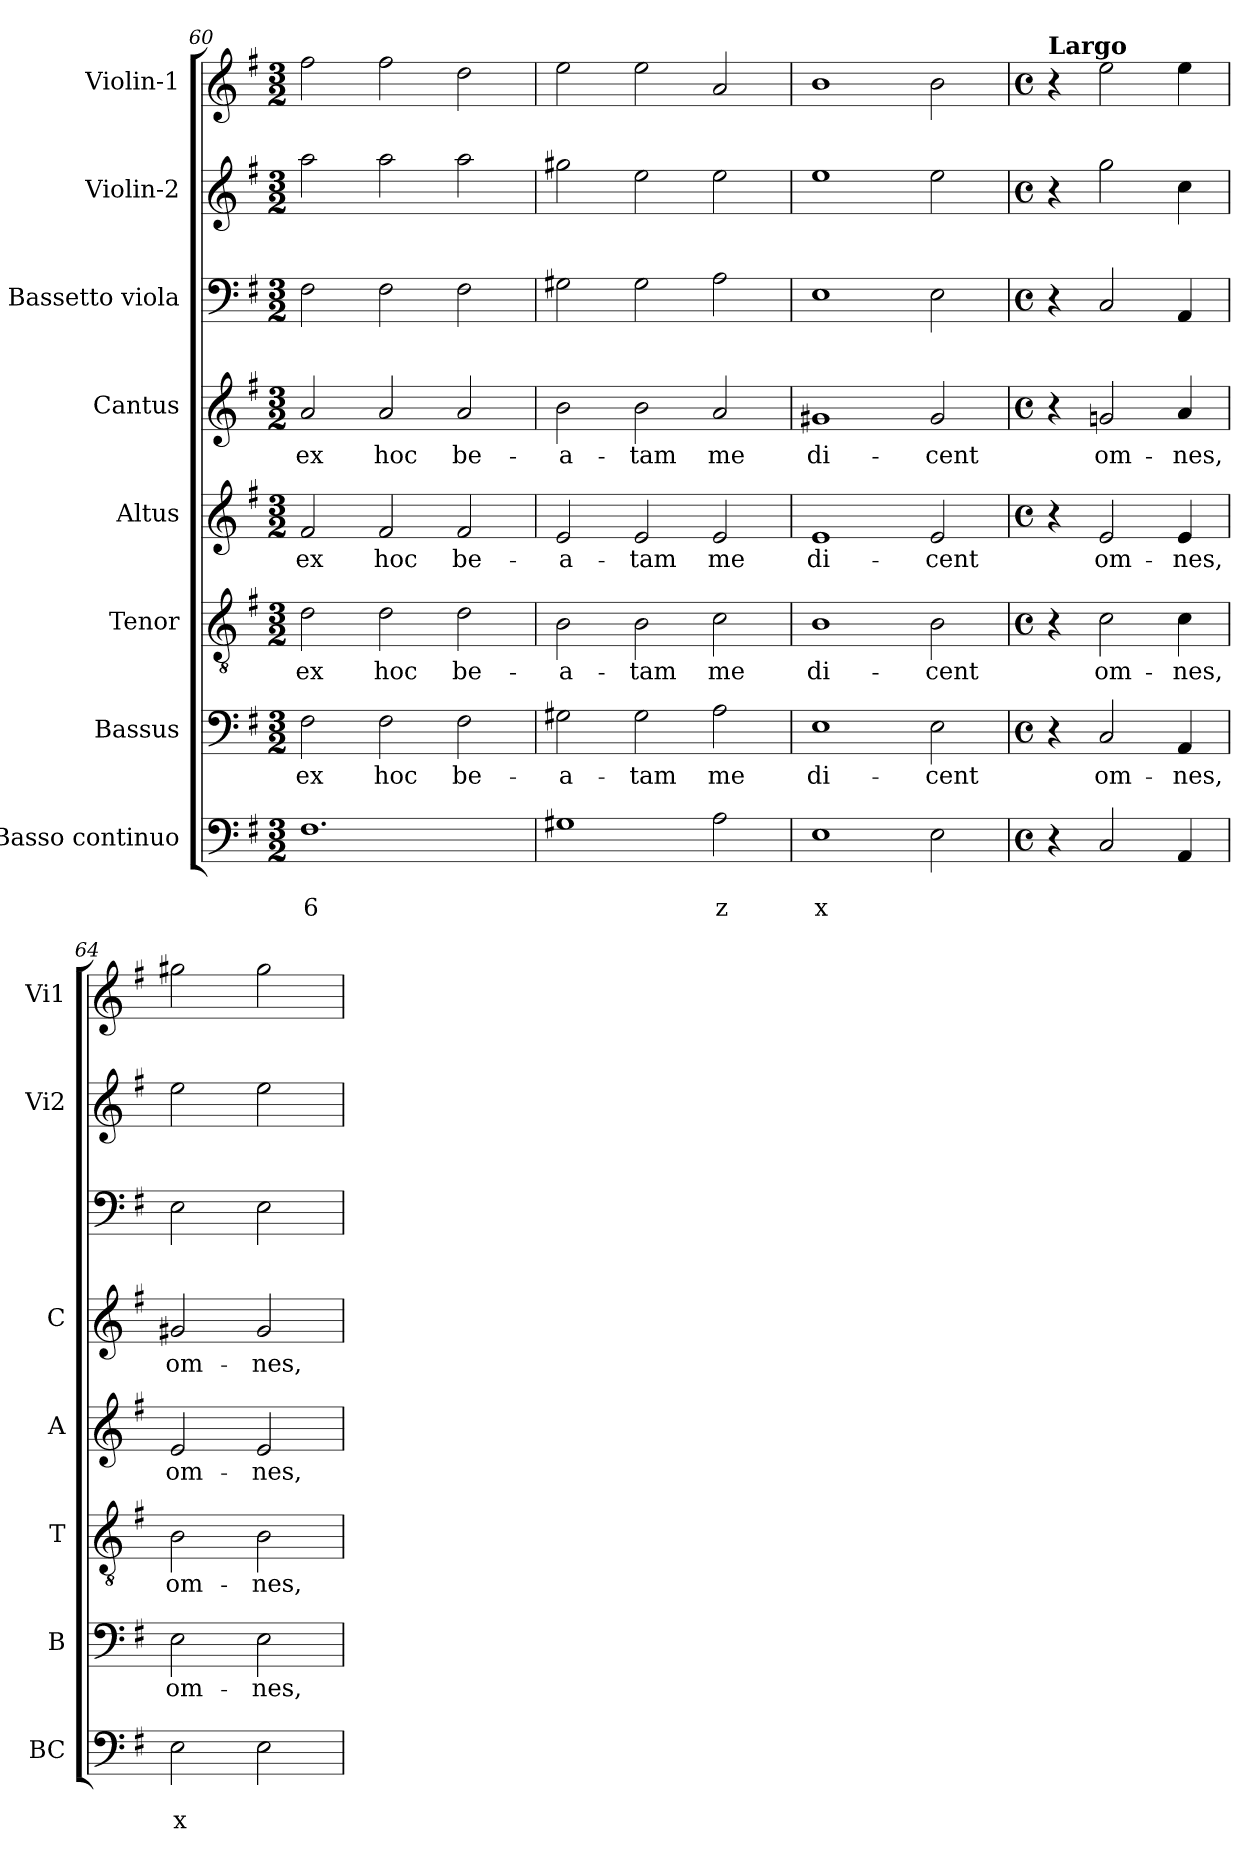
**kern	**text	**text	**kern	**text	**kern	**text	**kern	**text	**kern	**text	**kern	**kern	**kern
*part8	*part8	*part8	*part7	*part7	*part6	*part6	*part5	*part5	*part4	*part4	*part3	*part2	*part1
*staff8	*staff8	*staff8	*staff7	*staff7	*staff6	*staff6	*staff5	*staff5	*staff4	*staff4	*staff3	*staff2	*staff1
*I"Basso continuo	*	*	*I"Bassus	*	*I"Tenor	*	*I"Altus	*	*I"Cantus	*	*I"Bassetto viola	*I"Violin-2	*I"Violin-1
*I'BC	*	*	*I'B	*	*I'T	*	*I'A	*	*I'C	*	*	*I'Vi2	*I'Vi1
*clefF4	*	*	*clefF4	*	*clefGv2	*	*clefG2	*	*clefG2	*	*clefF4	*clefG2	*clefG2
*k[f#]	*	*	*k[f#]	*	*k[f#]	*	*k[f#]	*	*k[f#]	*	*k[f#]	*k[f#]	*k[f#]
*G:	*	*	*G:	*	*G:	*	*G:	*	*G:	*	*G:	*G:	*G:
*M3/2	*	*	*M3/2	*	*M3/2	*	*M3/2	*	*M3/2	*	*M3/2	*M3/2	*M3/2
=60	=60	=60	=60	=60	=60	=60	=60	=60	=60	=60	=60	=60	=60
!	!	!LO:LY:b	!	!LO:LY:b	!	!LO:LY:b	!	!LO:LY:b	!	!LO:LY:b	!	!	!
1.F#	.	6	2F#\	ex	2d\	ex	2f#/	ex	2a/	ex	2F#\	2aa\	2ff#\
!	!	!	!	!LO:LY:b	!	!LO:LY:b	!	!LO:LY:b	!	!LO:LY:b	!	!	!
.	.	.	2F#\	hoc	2d\	hoc	2f#/	hoc	2a/	hoc	2F#\	2aa\	2ff#\
!	!	!	!	!LO:LY:b	!	!LO:LY:b	!	!LO:LY:b	!	!LO:LY:b	!	!	!
.	.	.	2F#\	be-	2d\	be-	2f#/	be-	2a/	be-	2F#\	2aa\	2dd\
=61	=61	=61	=61	=61	=61	=61	=61	=61	=61	=61	=61	=61	=61
!	!	!	!	!LO:LY:b	!	!LO:LY:b	!	!LO:LY:b	!	!LO:LY:b	!	!	!
1G#X	.	.	2G#X\	-a-	2B\	-a-	2e/	-a-	2b\	-a-	2G#X\	2gg#X\	2ee\
!	!	!	!	!LO:LY:b	!	!LO:LY:b	!	!LO:LY:b	!	!LO:LY:b	!	!	!
.	.	.	2G#\	-tam	2B\	-tam	2e/	-tam	2b\	-tam	2G#\	2ee\	2ee\
!	!	!LO:LY:b	!	!LO:LY:b	!	!LO:LY:b	!	!LO:LY:b	!	!LO:LY:b	!	!	!
2A\	.	z	2A\	me	2c\	me	2e/	me	2a/	me	2A\	2ee\	2a/
=62	=62	=62	=62	=62	=62	=62	=62	=62	=62	=62	=62	=62	=62
!	!	!LO:LY:b	!	!LO:LY:b	!	!LO:LY:b	!	!LO:LY:b	!	!LO:LY:b	!	!	!
1E	.	x	1E	di-	1B	di-	1e	di-	1g#X	di-	1E	1ee	1b
!	!	!	!	!LO:LY:b	!	!LO:LY:b	!	!LO:LY:b	!	!LO:LY:b	!	!	!
2E\	.	.	2E\	-cent	2B\	-cent	2e/	-cent	2g#/	-cent	2E\	2ee\	2b\
!!LO:PB:g=z
=63	=63	=63	=63	=63	=63	=63	=63	=63	=63	=63	=63	=63	=63
*M4/4	*	*	*M4/4	*	*M4/4	*	*M4/4	*	*M4/4	*	*M4/4	*M4/4	*M4/4
*met(c)	*	*	*met(c)	*	*met(c)	*	*met(c)	*	*met(c)	*	*met(c)	*met(c)	*met(c)
!	!	!	!	!	!	!	!	!	!	!	!	!	!LO:TX:a:B:t=Largo
4r	.	.	4r	.	4r	.	4r	.	4r	.	4r	4r	4r
!	!	!	!	!LO:LY:b	!	!LO:LY:b	!	!LO:LY:b	!	!LO:LY:b	!	!	!
2C/	.	.	2C/	om-	2c\	om-	2e/	om-	2gni/	om-	2C/	2gg\	2ee\
!	!	!	!	!LO:LY:b	!	!LO:LY:b	!	!LO:LY:b	!	!LO:LY:b	!	!	!
4AA/	.	.	4AA/	-nes,	4c\	-nes,	4e/	-nes,	4a/	-nes,	4AA/	4cc\	4ee\
=64	=64	=64	=64	=64	=64	=64	=64	=64	=64	=64	=64	=64	=64
!	!	!LO:LY:b	!	!LO:LY:b	!	!LO:LY:b	!	!LO:LY:b	!	!LO:LY:b	!	!	!
2E\	.	x	2E\	om-	2B\	om-	2e/	om-	2g#X/	om-	2E\	2ee\	2gg#X\
!	!	!	!	!LO:LY:b	!	!LO:LY:b	!	!LO:LY:b	!	!LO:LY:b	!	!	!
2E\	.	.	2E\	-nes,	2B\	-nes,	2e/	-nes,	2g#/	-nes,	2E\	2ee\	2gg#\
=	=	=	=	=	=	=	=	=	=	=	=	=	=
*-	*-	*-	*-	*-	*-	*-	*-	*-	*-	*-	*-	*-	*-
